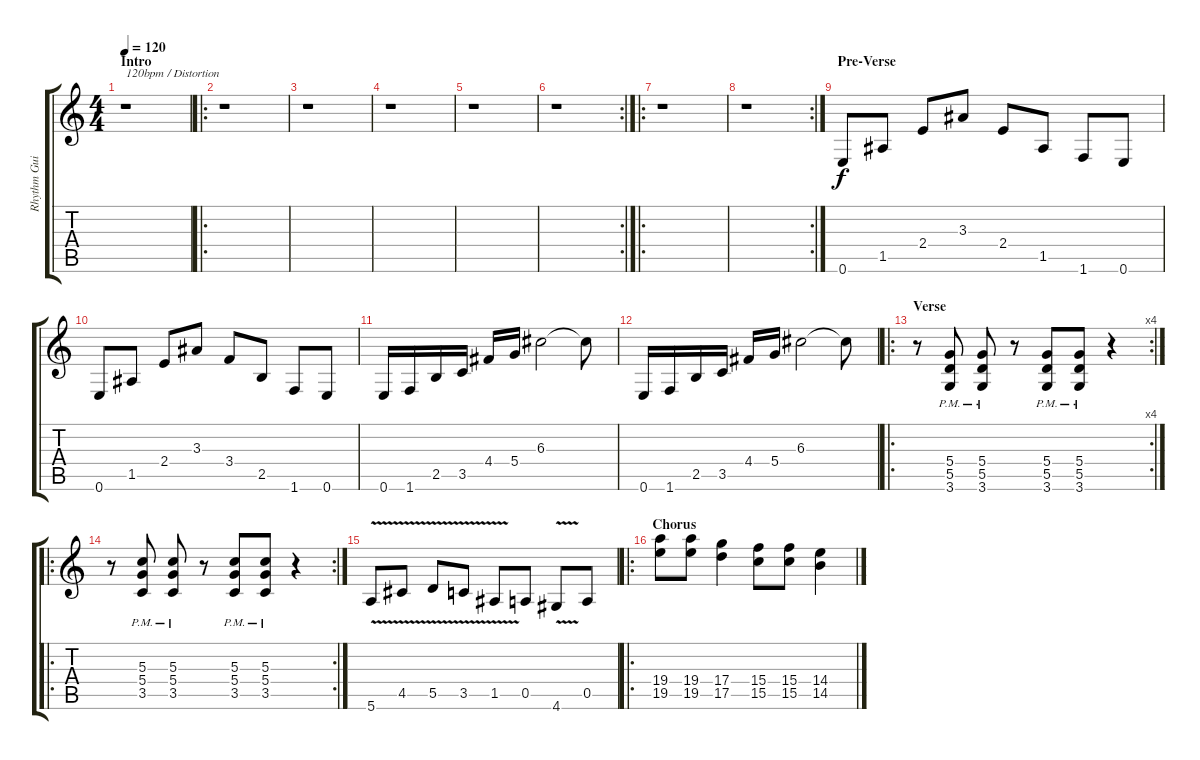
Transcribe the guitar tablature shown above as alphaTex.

\track ("Rhythm Guitar" "Rhythm Gui") {instrument distortionguitar}
\staff {score tabs}
\tuning (E4 B3 G3 D3 A2 E2) {hide}
\ts (4 4)
\section ("" "Intro")
\tempo 120
\clef g2
\ks c
r.1{txt "120bpm / Distortion" dy f instrument distortionguitar} |
\ro
r.1 |
r.1 |
r.1 |
r.1 |
\rc 2
r.1 |
\ro
r.1 |
\rc 2
r.1 |
\section ("" "Pre-Verse")
0.6.8 1.5.8 2.4.8 3.3.8 2.4.8 1.5.8 1.6.8 0.6.8 |
0.6.8 1.5.8 2.4.8 3.3.8 3.4.8 2.5.8 1.6.8 0.6.8 |
0.6.16 1.6.16 2.5.16 3.5.16 4.4.16 5.4.16 6.3.2 6.3{t}.8 |
0.6.16 1.6.16 2.5.16 3.5.16 4.4.16 5.4.16 6.3.2 6.3{t}.8 |
\ro
\rc 4
\section ("" "Verse")
r.8 (5.4{pm} 5.5{pm} 3.6{pm}).8 (5.4{pm} 5.5{pm} 3.6{pm}).8 r.8 (5.4{pm} 5.5{pm} 3.6{pm}).8 (5.4{pm} 5.5{pm} 3.6{pm}).8 r.4 |
\ro
\rc 2
r.8 (5.3{pm} 5.4{pm} 3.5{pm}).8 (5.3{pm} 5.4{pm} 3.5{pm}).8 r.8 (5.3{pm} 5.4{pm} 3.5{pm}).8 (5.3{pm} 5.4{pm} 3.5{pm}).8 r.4 |
5.6{v}.8 4.5{v}.8 5.5{v}.8 3.5{v}.8 1.5{v}.8 0.5.8 4.6{v}.8 0.5.8 |
\ro
\section ("" "Chorus")
(19.4 19.5).8 (19.4 19.5).8 (17.4 17.5).4 (15.4 15.5).8 (15.4 15.5).8 (14.4 14.5).4
